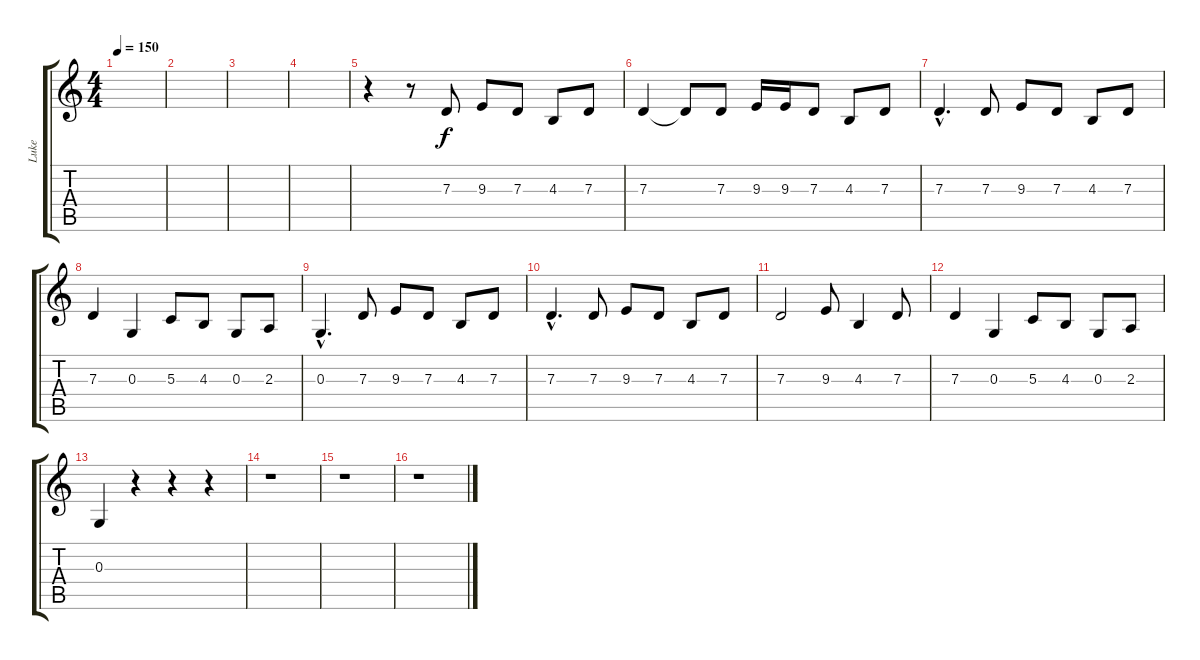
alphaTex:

\track ("Luke" "Luke") {instrument lead2sawtooth}
\staff {score tabs}
\tuning (E4 B3 G3 D3 A2 E2) {hide}
\ts (4 4)
\tempo 150
\clef g2
\ks c
|
|
|
|
r.4 r.8 7.3.8 9.3.8 7.3.8 4.3.8 7.3.8 |
7.3.4 7.3{t}.8 7.3.8 9.3.16 9.3.16 7.3.8 4.3.8 7.3.8 |
7.3{hac}.4{d} 7.3.8 9.3.8 7.3.8 4.3.8 7.3.8 |
7.3.4 0.3.4 5.3.8 4.3.8 0.3.8 2.3.8 |
0.3{hac}.4{d} 7.3.8 9.3.8 7.3.8 4.3.8 7.3.8 |
7.3{hac}.4{d} 7.3.8 9.3.8 7.3.8 4.3.8 7.3.8 |
7.3.2 9.3.8 4.3.4 7.3.8 |
7.3.4 0.3.4 5.3.8 4.3.8 0.3.8 2.3.8 |
0.3.4 r.4 r.4 r.4 |
r.1 |
r.1 |
r.1
